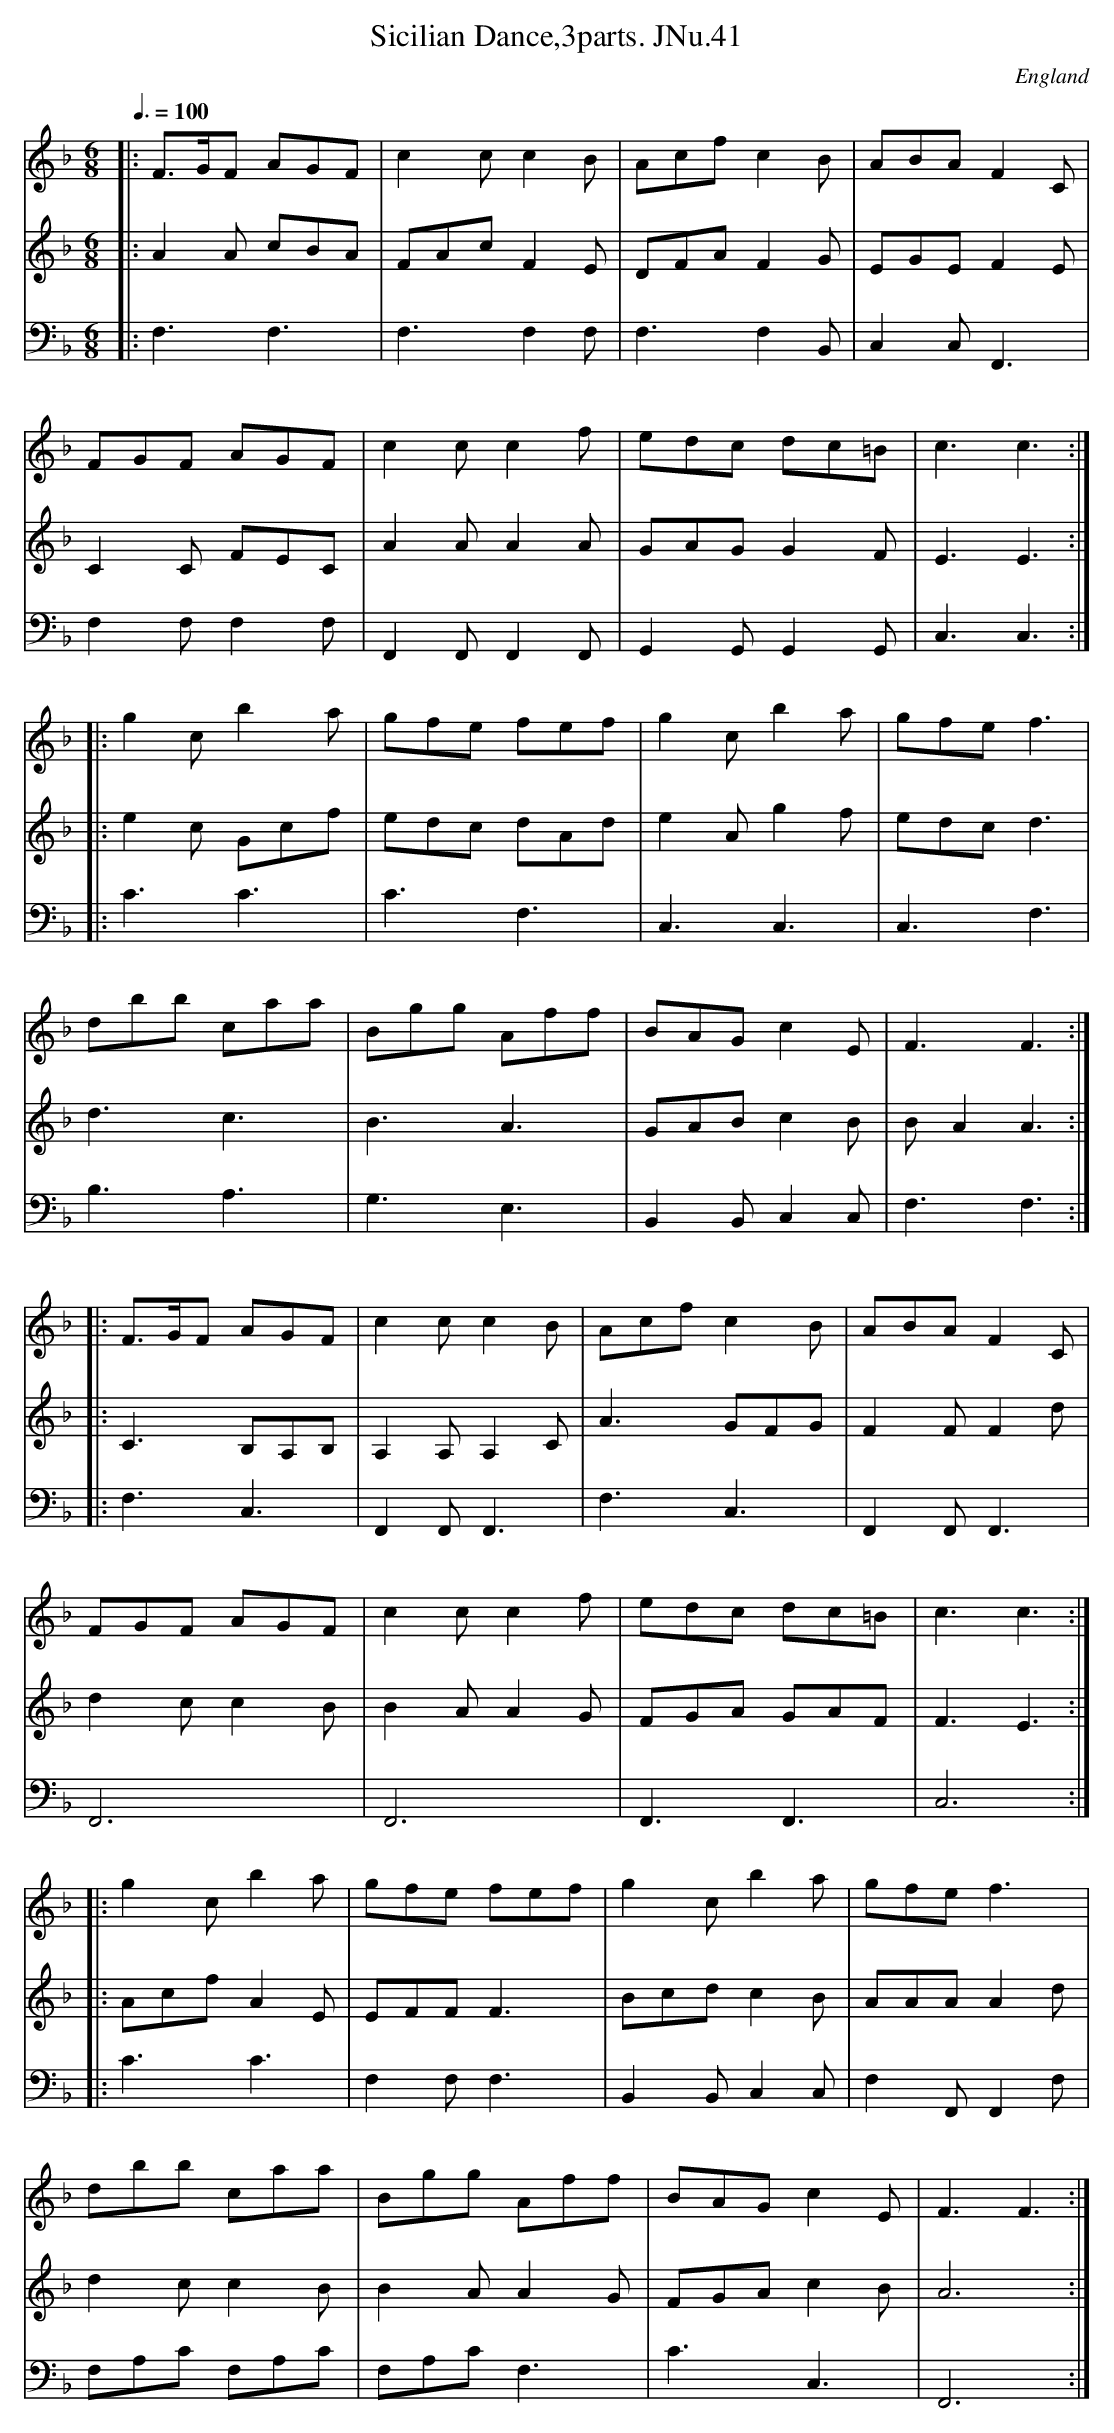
X:1
T:Sicilian Dance,3parts. JNu.41
L:1/8
M:6/8
O:England
Q:3/8=100
V:1
V:2
V:3 clef=bass
K:F
[V:1] |: F>GF AGF | c2c c2B | Acf c2B | ABA F2C |
[V:2] |: A2A cBA | FAcF2E | DFAF2G | EGEF2E |
[V:3] |: F,3F,3 | F,3F,2F, | F,3F,2B,, | C,2C,F,,3 |
[V:1] FGF AGF | c2c c2f | edc dc=B | c3 c3 :|
[V:2] C2C FEC | A2AA2A | GAGG2F | E3E3 :|
[V:3] F,2F,F,2F, | F,,2F,,F,,2F,, | G,,2G,,G,,2G,, | C,3C,3 :|
[V:1] |: g2c b2a | gfe fef | g2c b2a | gfe f3 |
[V:2] |: e2c Gcf | edc dAd | e2Ag2f | edcd3 |
[V:3] |: C3C3 | C3F,3 | C,3C,3 | C,3F,3 |
[V:1] dbb caa | Bgg Aff | BAG c2E | F3 F3 :|
[V:2] d3c3 | B3A3 | GABc2B | BA2A3 :|
[V:3] B,3A,3 | G,3E,3 | B,,2B,,C,2C, | F,3F,3 :|
[V:1] |: F>GF AGF | c2c c2B | Acf c2B | ABA F2C |
[V:2] |: C3B,A,B, | A,2A,A,2C | A3GFG | F2FF2d |
[V:3] |: F,3C,3 | F,,2F,,F,,3 | F,3C,3 | F,,2F,,F,,3 |
[V:1] FGF AGF | c2c c2f | edc dc=B | c3 c3 :|
[V:2] d2cc2B | B2AA2G | FGA GAF | F3E3 :|
[V:3] F,,6 | F,,6 | F,,3F,,3 | C,6 :|
[V:1] |: g2c b2a | gfe fef | g2c b2a | gfe f3 |
[V:2] |: AcfA2E | EFFF3 | Bcdc2B | AAAA2d |
[V:3] |: C3C3 | F,2F,F,3 | B,,2B,,C,2C, | F,2F,,F,,2F, |
[V:1] dbb caa | Bgg Aff | BAG c2E | F3 F3 :|
[V:2] d2cc2B | B2AA2G | FGAc2B | A6 :|
[V:3] F,A,C F,A,C | F,A,CF,3 | C3C,3 | F,,6 :|
